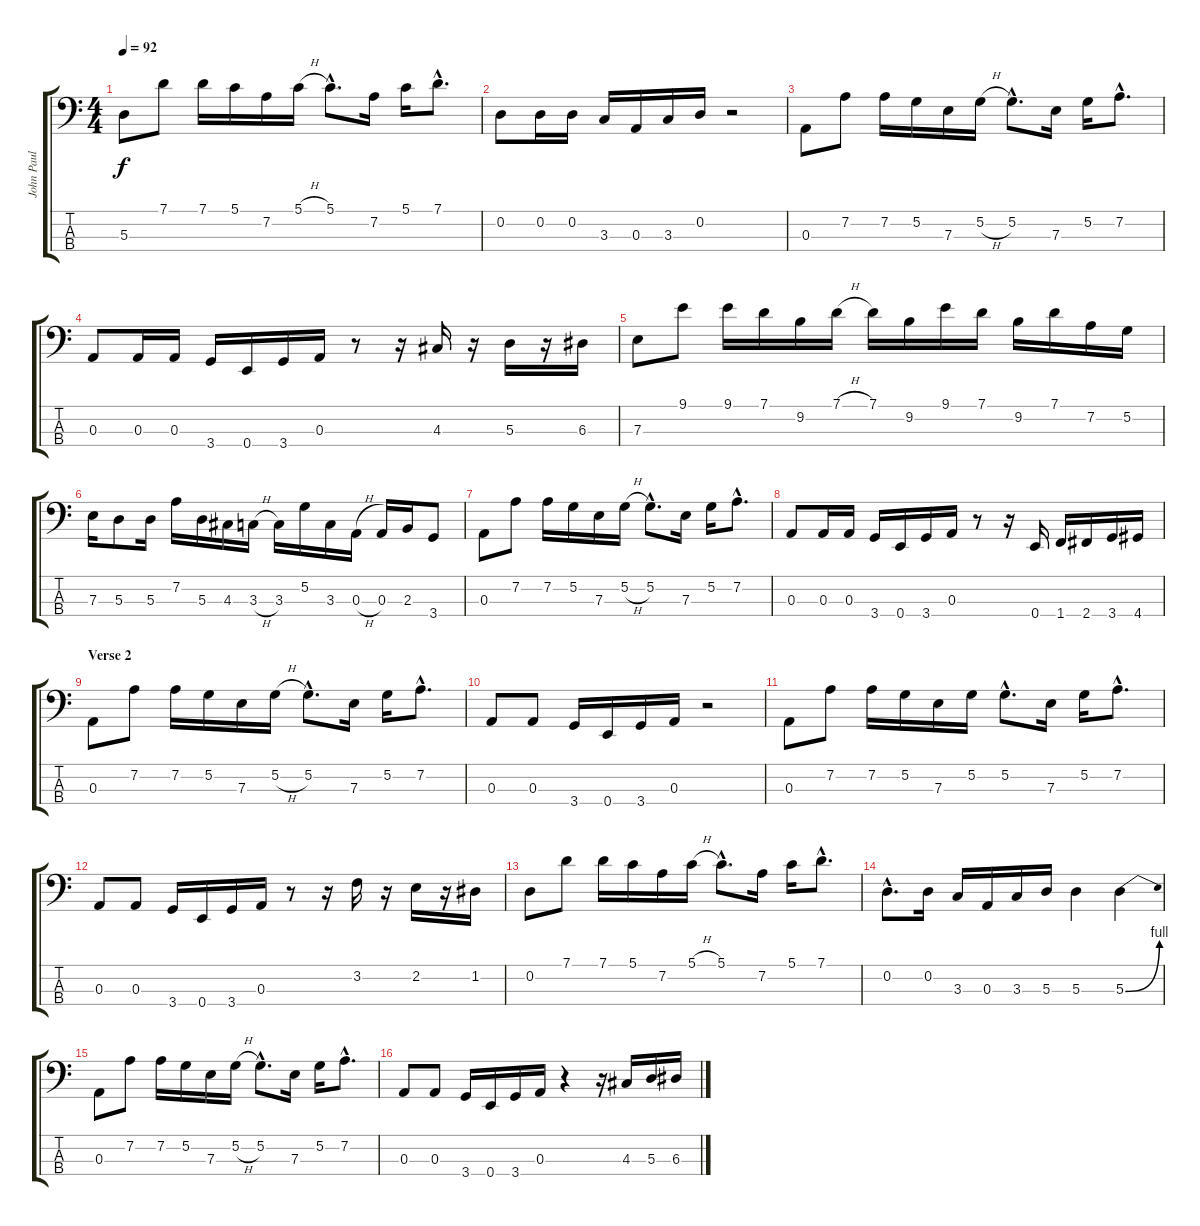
\track ("John Paul Jones" "John Paul ") {instrument electricbassfinger}
\staff {score tabs}
\tuning (G2 D2 A1 E1) {hide}
\ts (4 4)
\tempo 92
\clef f4
\ks c
5.3.8{dy f} 7.1.8 7.1.16 5.1.16 7.2.16 5.1{h}.16 5.1{hac}.8{d} 7.2.16 5.1.16 7.1{hac}.8{d} |
0.2.8 0.2.16 0.2.16 3.3.16 0.3.16 3.3.16 0.2.16 r.2 |
0.3.8 7.2.8 7.2.16 5.2.16 7.3.16 5.2{h}.16 5.2{hac}.8{d} 7.3.16 5.2.16 7.2{hac}.8{d} |
0.3.8 0.3.16 0.3.16 3.4.16 0.4.16 3.4.16 0.3.16 r.8 r.16 4.3.16 r.16 5.3.16 r.16 6.3.16 |
7.3.8 9.1.8 9.1.16 7.1.16 9.2.16 7.1{h}.16 7.1.16 9.2.16 9.1.16 7.1.16 9.2.16 7.1.16 7.2.16 5.2.16 |
7.3.16 5.3.8 5.3.16 7.2.16 5.3.16 4.3.16 3.3{h}.16 3.3.16 5.2.16 3.3.16 0.3{h}.16 0.3.16 2.3.16 3.4.8 |
0.3.8 7.2.8 7.2.16 5.2.16 7.3.16 5.2{h}.16 5.2{hac}.8{d} 7.3.16 5.2.16 7.2{hac}.8{d} |
0.3.8 0.3.16 0.3.16 3.4.16 0.4.16 3.4.16 0.3.16 r.8 r.16 0.4.16 1.4.16 2.4.16 3.4.16 4.4.16 |
\section ("" "Verse 2")
0.3.8 7.2.8 7.2.16 5.2.16 7.3.16 5.2{h}.16 5.2{hac}.8{d} 7.3.16 5.2.16 7.2{hac}.8{d} |
0.3.8 0.3.8 3.4.16 0.4.16 3.4.16 0.3.16 r.2 |
0.3.8 7.2.8 7.2.16 5.2.16 7.3.16 5.2.16 5.2{hac}.8{d} 7.3.16 5.2.16 7.2{hac}.8{d} |
0.3.8 0.3.8 3.4.16 0.4.16 3.4.16 0.3.16 r.8 r.16 3.2.16 r.16 2.2.16 r.16 1.2.16 |
0.2.8 7.1.8 7.1.16 5.1.16 7.2.16 5.1{h}.16 5.1{hac}.8{d} 7.2.16 5.1.16 7.1{hac}.8{d} |
0.2{hac}.8{d} 0.2.16 3.3.16 0.3.16 3.3.16 5.3.16 5.3.4 5.3{be (bend 0 0 60 4)}.4 |
0.3.8 7.2.8 7.2.16 5.2.16 7.3.16 5.2{h}.16 5.2{hac}.8{d} 7.3.16 5.2.16 7.2{hac}.8{d} |
0.3.8 0.3.8 3.4.16 0.4.16 3.4.16 0.3.16 r.4 r.16 4.3.16 5.3.16 6.3.16
